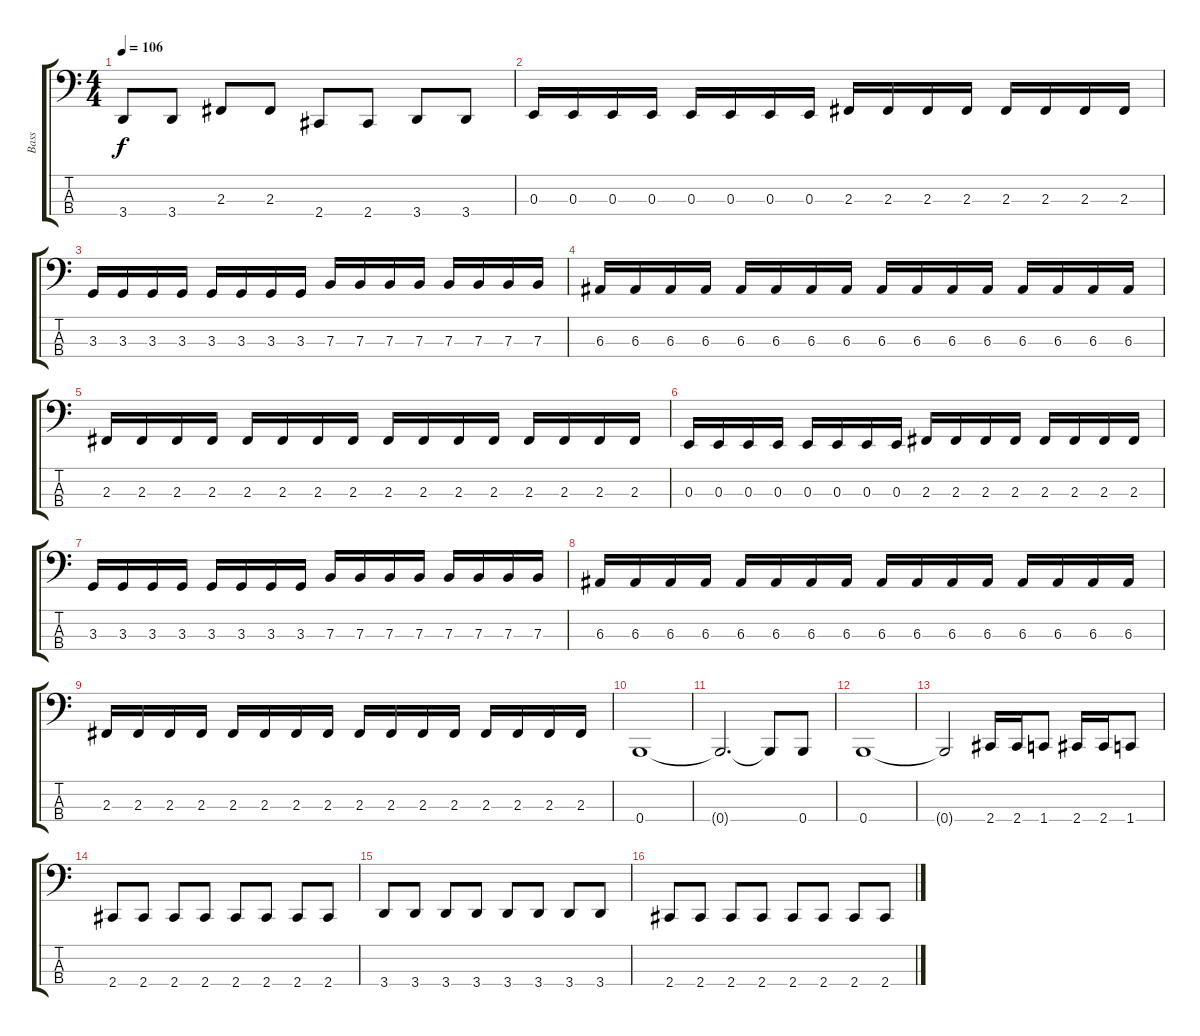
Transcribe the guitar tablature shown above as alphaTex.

\track ("Bass" "Bass") {instrument electricbassfinger}
\staff {score tabs}
\tuning (D2 A1 E1 B0) {hide}
\ts (4 4)
\tempo 106
\clef f4
\ks c
3.4.8{dy f} 3.4.8 2.3.8 2.3.8 2.4.8 2.4.8 3.4.8 3.4.8 |
0.3.16 0.3.16 0.3.16 0.3.16 0.3.16 0.3.16 0.3.16 0.3.16 2.3.16 2.3.16 2.3.16 2.3.16 2.3.16 2.3.16 2.3.16 2.3.16 |
3.3.16 3.3.16 3.3.16 3.3.16 3.3.16 3.3.16 3.3.16 3.3.16 7.3.16 7.3.16 7.3.16 7.3.16 7.3.16 7.3.16 7.3.16 7.3.16 |
6.3.16 6.3.16 6.3.16 6.3.16 6.3.16 6.3.16 6.3.16 6.3.16 6.3.16 6.3.16 6.3.16 6.3.16 6.3.16 6.3.16 6.3.16 6.3.16 |
2.3.16 2.3.16 2.3.16 2.3.16 2.3.16 2.3.16 2.3.16 2.3.16 2.3.16 2.3.16 2.3.16 2.3.16 2.3.16 2.3.16 2.3.16 2.3.16 |
0.3.16 0.3.16 0.3.16 0.3.16 0.3.16 0.3.16 0.3.16 0.3.16 2.3.16 2.3.16 2.3.16 2.3.16 2.3.16 2.3.16 2.3.16 2.3.16 |
3.3.16 3.3.16 3.3.16 3.3.16 3.3.16 3.3.16 3.3.16 3.3.16 7.3.16 7.3.16 7.3.16 7.3.16 7.3.16 7.3.16 7.3.16 7.3.16 |
6.3.16 6.3.16 6.3.16 6.3.16 6.3.16 6.3.16 6.3.16 6.3.16 6.3.16 6.3.16 6.3.16 6.3.16 6.3.16 6.3.16 6.3.16 6.3.16 |
2.3.16 2.3.16 2.3.16 2.3.16 2.3.16 2.3.16 2.3.16 2.3.16 2.3.16 2.3.16 2.3.16 2.3.16 2.3.16 2.3.16 2.3.16 2.3.16 |
0.4.1 |
0.4{t}.2{d} 0.4{t}.8 0.4.8 |
0.4.1 |
0.4{t}.2 2.4.16 2.4.16 1.4.8 2.4.16 2.4.16 1.4.8 |
2.4.8 2.4.8 2.4.8 2.4.8 2.4.8 2.4.8 2.4.8 2.4.8 |
3.4.8 3.4.8 3.4.8 3.4.8 3.4.8 3.4.8 3.4.8 3.4.8 |
2.4.8 2.4.8 2.4.8 2.4.8 2.4.8 2.4.8 2.4.8 2.4.8
